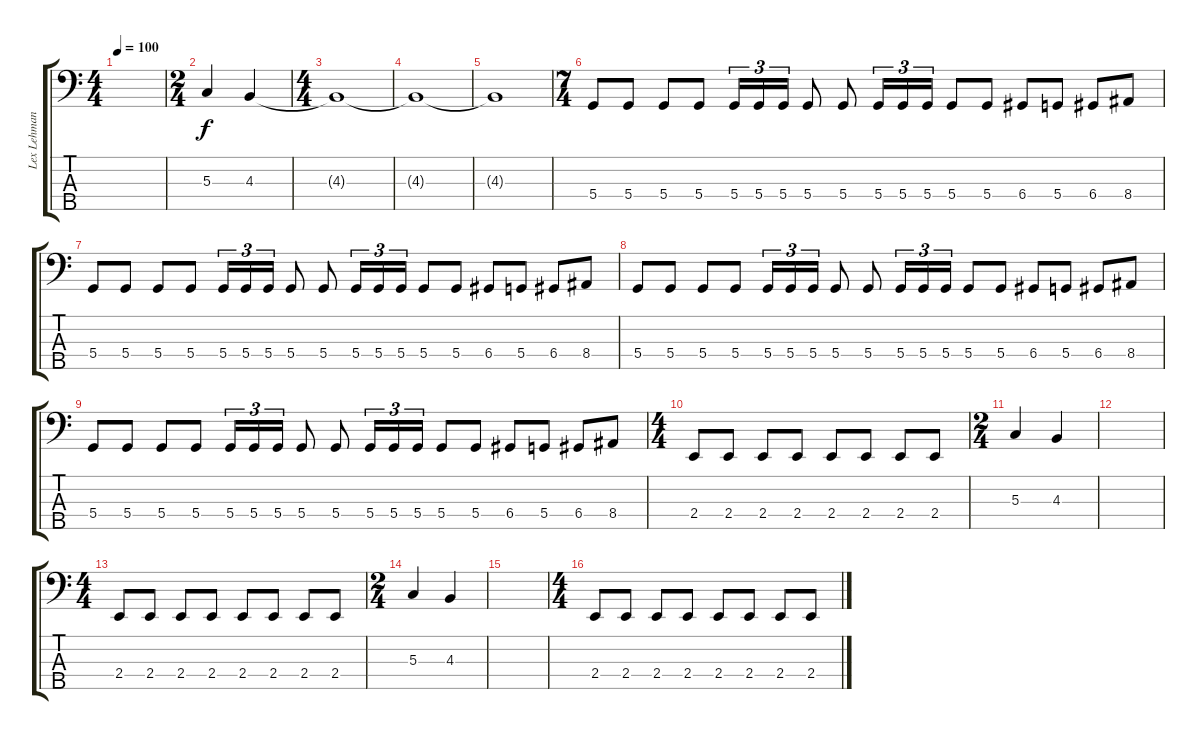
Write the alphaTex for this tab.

\track ("Lex Lehman" "Lex Lehman") {instrument electricbasspick}
\staff {score tabs}
\tuning (F2 C2 G1 D1 A0) {hide}
\ts (4 4)
\tempo 100
\clef f4
\ks c
|
\ts (2 4)
5.3.4 4.3.4 |
\ts (4 4)
4.3{t}.1 |
4.3{t}.1 |
4.3{t}.1 |
\ts (7 4)
5.4.8 5.4.8 5.4.8 5.4.8 5.4.16{tu (3 2)} 5.4.16{tu (3 2)} 5.4.16{tu (3 2)} 5.4.8 5.4.8 5.4.16{tu (3 2)} 5.4.16{tu (3 2)} 5.4.16{tu (3 2)} 5.4.8 5.4.8 6.4.8 5.4.8 6.4.8 8.4.8 |
5.4.8 5.4.8 5.4.8 5.4.8 5.4.16{tu (3 2)} 5.4.16{tu (3 2)} 5.4.16{tu (3 2)} 5.4.8 5.4.8 5.4.16{tu (3 2)} 5.4.16{tu (3 2)} 5.4.16{tu (3 2)} 5.4.8 5.4.8 6.4.8 5.4.8 6.4.8 8.4.8 |
5.4.8 5.4.8 5.4.8 5.4.8 5.4.16{tu (3 2)} 5.4.16{tu (3 2)} 5.4.16{tu (3 2)} 5.4.8 5.4.8 5.4.16{tu (3 2)} 5.4.16{tu (3 2)} 5.4.16{tu (3 2)} 5.4.8 5.4.8 6.4.8 5.4.8 6.4.8 8.4.8 |
5.4.8 5.4.8 5.4.8 5.4.8 5.4.16{tu (3 2)} 5.4.16{tu (3 2)} 5.4.16{tu (3 2)} 5.4.8 5.4.8 5.4.16{tu (3 2)} 5.4.16{tu (3 2)} 5.4.16{tu (3 2)} 5.4.8 5.4.8 6.4.8 5.4.8 6.4.8 8.4.8 |
\ts (4 4)
2.4.8 2.4.8 2.4.8 2.4.8 2.4.8 2.4.8 2.4.8 2.4.8 |
\ts (2 4)
5.3.4 4.3.4 |
|
\ts (4 4)
2.4.8 2.4.8 2.4.8 2.4.8 2.4.8 2.4.8 2.4.8 2.4.8 |
\ts (2 4)
5.3.4 4.3.4 |
|
\ts (4 4)
2.4.8 2.4.8 2.4.8 2.4.8 2.4.8 2.4.8 2.4.8 2.4.8
